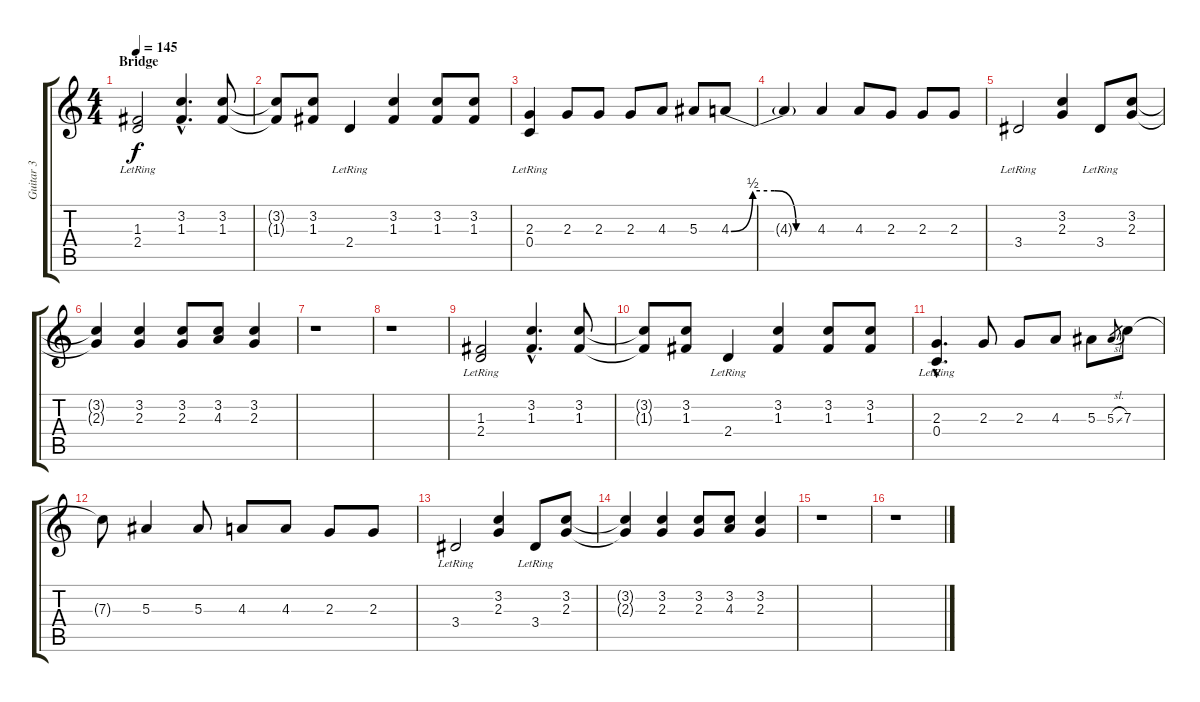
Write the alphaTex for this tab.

\track ("Guitar 3" "Guitar 3") {instrument electricguitarclean}
\staff {score tabs}
\tuning (D4 A3 F3 C3 G2 C2) {hide}
\ts (4 4)
\section ("" "Bridge")
\tempo 145
\clef g2
\ks c
(1.3 2.4{lr}).2{dy f} (3.2{hac} 1.3{hac}).4{d} (3.2 1.3).8 |
(3.2{t} 1.3{t}).8 (3.2 1.3).8 2.4{lr}.4 (3.2 1.3).4 (3.2 1.3).8 (3.2 1.3).8 |
(2.3 0.4{lr}).4 2.3.8 2.3.8 2.3.8 4.3.8 5.3.8 4.3{be (custom 0 0 15 2 30 2 45 0 60 0)}.8 |
4.3{t}.4 4.3.4 4.3.8 2.3.8 2.3.8 2.3.8 |
3.4{lr}.2 (3.2 2.3).4 3.4{lr}.8 (3.2 2.3).8 |
(3.2{t} 2.3{t}).4 (3.2 2.3).4 (3.2 2.3).8 (3.2 4.3).8 (3.2 2.3).4 |
r.1 |
r.1 |
(1.3 2.4{lr}).2 (3.2{hac} 1.3{hac}).4{d} (3.2 1.3).8 |
(3.2{t} 1.3{t}).8 (3.2 1.3).8 2.4{lr}.4 (3.2 1.3).4 (3.2 1.3).8 (3.2 1.3).8 |
(2.3{hac} 0.4{hac lr}).4{d} 2.3.8 2.3.8 4.3.8 5.3.8 5.3{sl}.8{gr} 7.3.8 |
7.3{t}.8 5.3.4 5.3.8 4.3.8 4.3.8 2.3.8 2.3.8 |
3.4{lr}.2 (3.2 2.3).4 3.4{lr}.8 (3.2 2.3).8 |
(3.2{t} 2.3{t}).4 (3.2 2.3).4 (3.2 2.3).8 (3.2 4.3).8 (3.2 2.3).4 |
r.1 |
r.1
